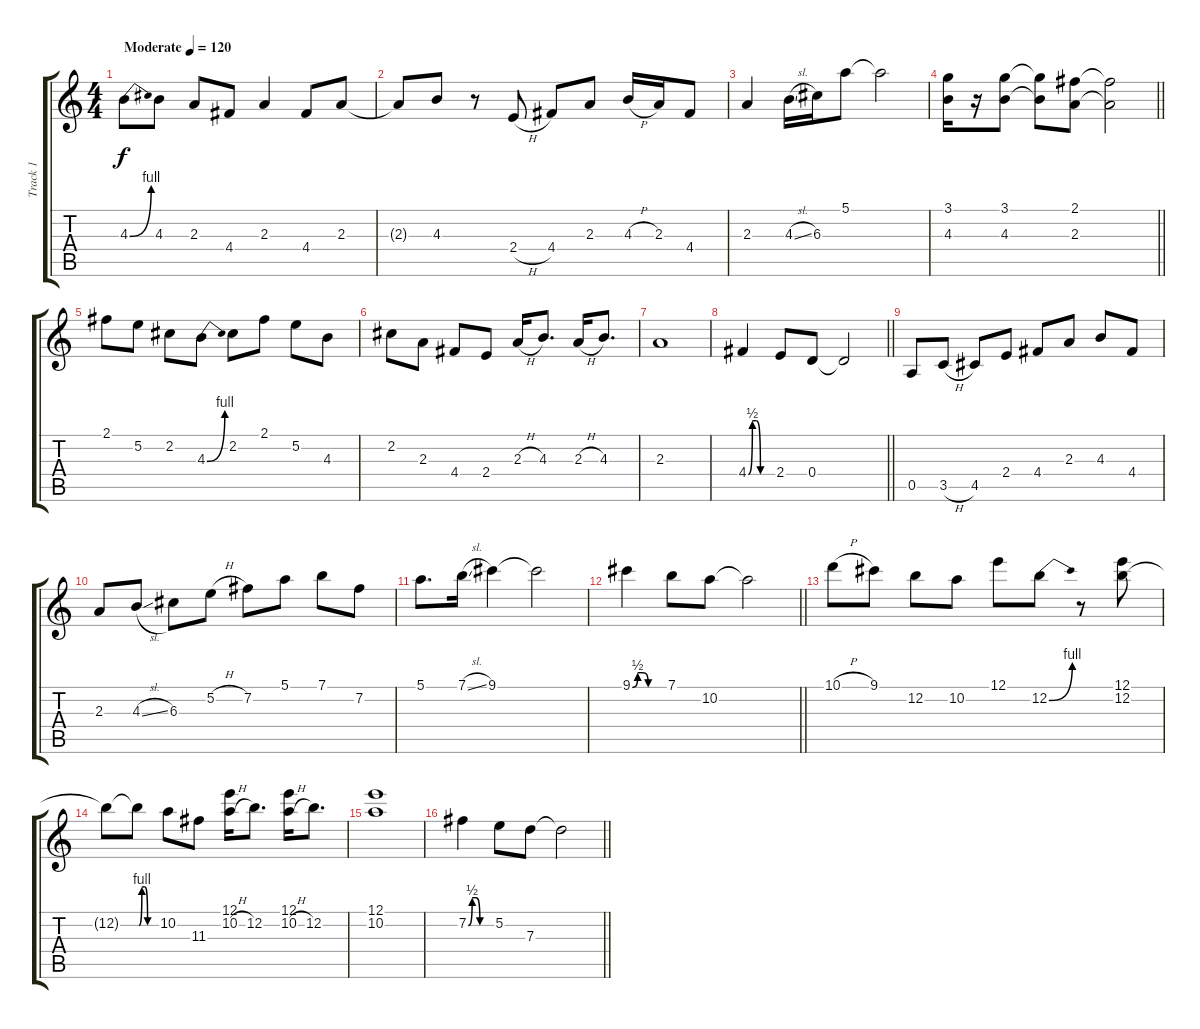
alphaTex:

\track ("Track 1" "Track 1") {instrument acousticguitarsteel}
\staff {score tabs}
\tuning (E4 B3 G3 D3 A2 E2) {hide}
\ts (4 4)
\tempo (120 "Moderate")
\clef g2
\ks c
4.3{be (bend 0 0 60 4)}.8{dy f instrument acousticguitarsteel} 4.3.8 2.3.8 4.4.8 2.3.4 4.4.8 2.3.8 |
2.3{t}.8 4.3.8 r.8 2.4{h}.8 4.4.8 2.3.8 4.3{h}.16 2.3.16 4.4.8 |
2.3.4 4.3{sl}.16 6.3.16 5.1.8 5.1{t}.2 |
\barLineRight lightlight
(3.1 4.3).16 r.16 (3.1 4.3).8 (3.1{t} 4.3{t}).8 (2.1 2.3).8 (2.1{t} 2.3{t}).2 |
2.1.8 5.2.8 2.2.8 4.3{be (bend 0 0 60 4)}.8 2.2.8 2.1.8 5.2.8 4.3.8 |
2.2.8 2.3.8 4.4.8 2.4.8 2.3{h}.16 4.3.8{d} 2.3{h}.16 4.3.8{d} |
2.3.1 |
\barLineRight lightlight
4.4{be (custom 0 0 10 2 20 2 30 0 60 0)}.4 2.4.8 0.4.8 0.4{t}.2 |
0.5.8 3.5{h}.8 4.5.8 2.4.8 4.4.8 2.3.8 4.3.8 4.4.8 |
2.3.8 4.3{sl}.8 6.3.8 5.2{h}.8 7.2.8 5.1.8 7.1.8 7.2.8 |
5.1.8{d} 7.1{sl}.16 9.1.4 9.1{t}.2 |
\barLineRight lightlight
9.1{be (custom 0 0 10 2 20 2 30 0 60 0)}.4 7.1.8 10.2.8 10.2{t}.2 |
10.1{h}.8 9.1.8 12.2.8 10.2.8 12.1.8 12.2{be (bend 0 0 60 4)}.8 r.8 (12.1 12.2).8 |
12.2{t}.8 12.2{be (custom 0 0 10 4 20 4 30 0 60 0) t}.8 10.2.8 11.3.8 (12.1 10.2{h}).16 12.2.8{d} (12.1 10.2{h}).16 12.2.8{d} |
(12.1 10.2).1 |
\barLineRight lightlight
7.2{be (custom 0 0 10 2 20 2 30 0 60 0)}.4 5.2.8 7.3.8 7.3{t}.2
